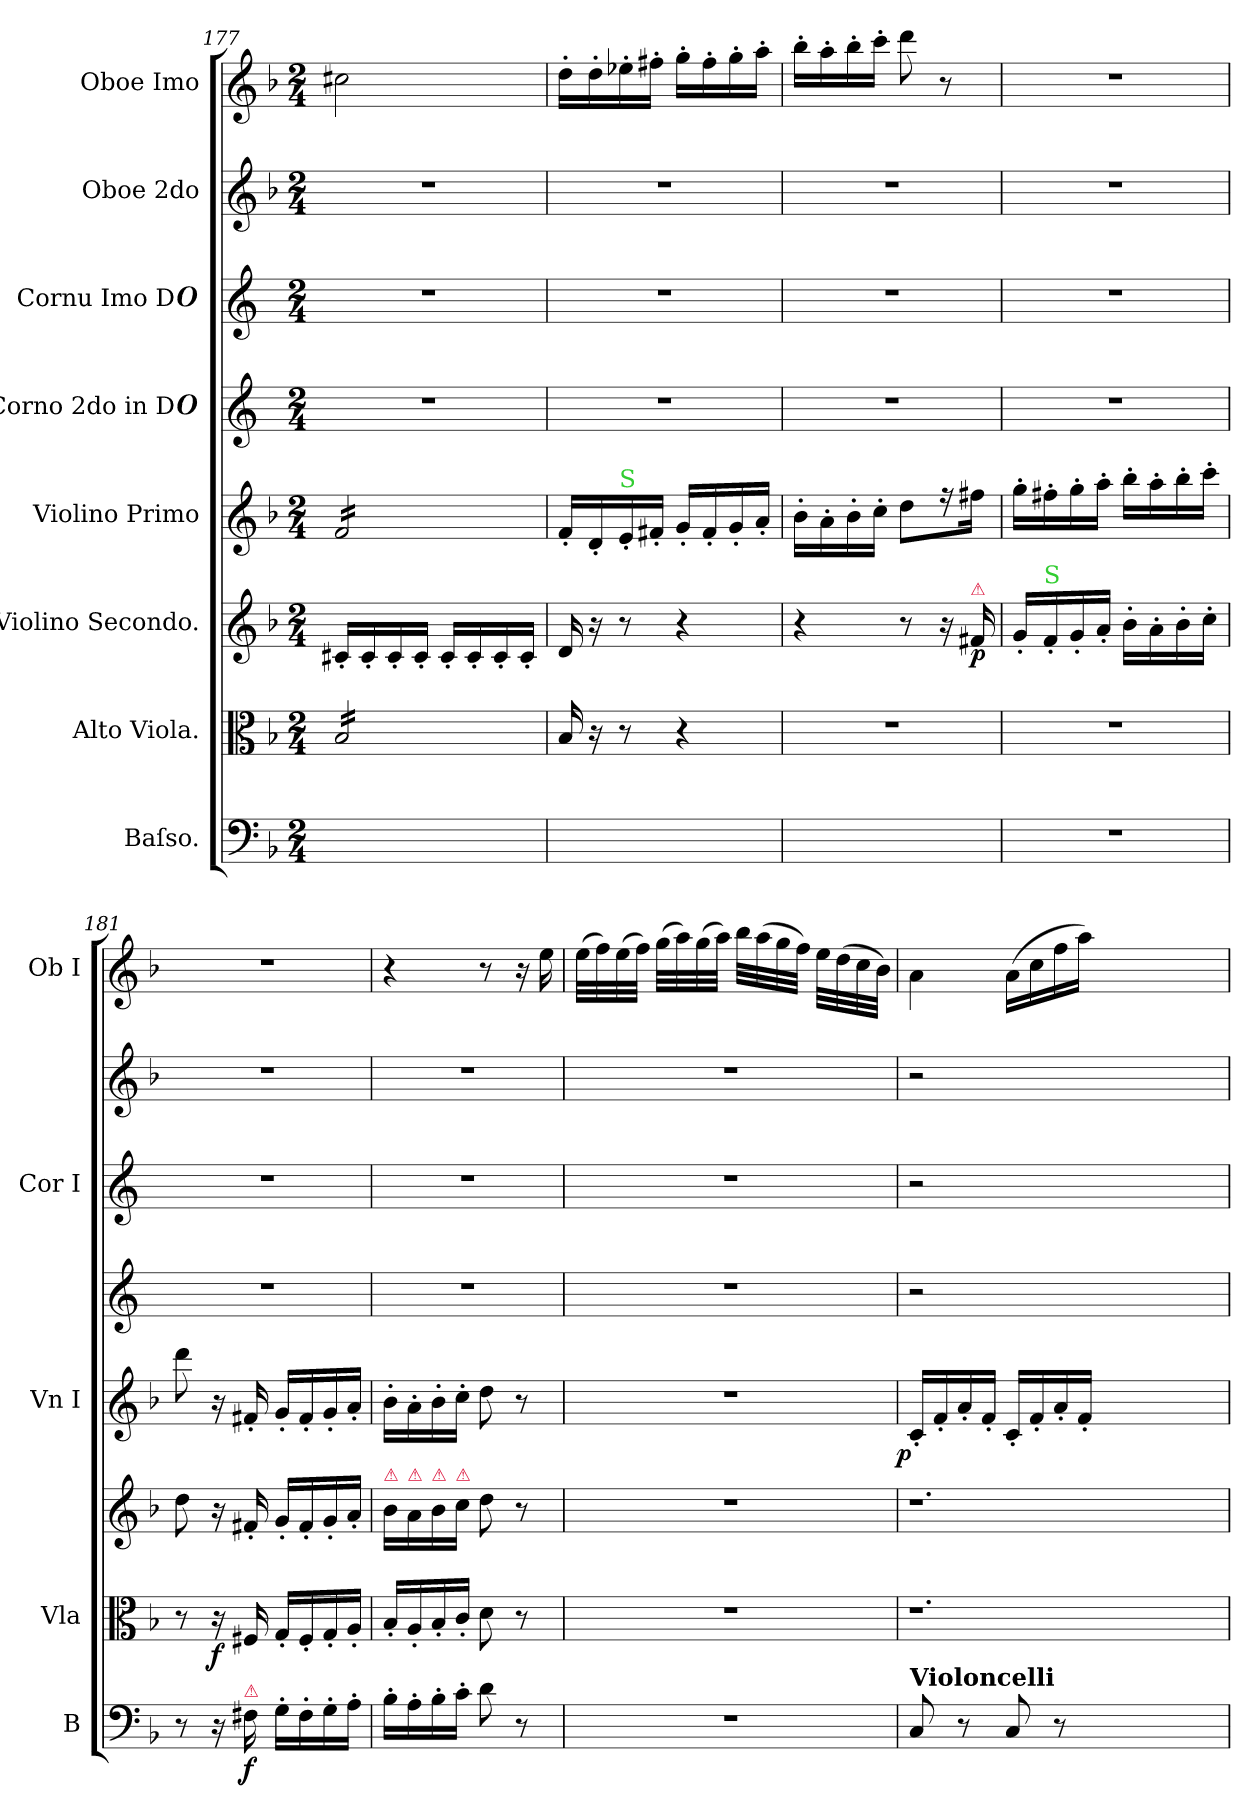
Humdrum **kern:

**kern	**dynam	**kern	**dynam	**kern	**dynam	**kern	**dynam	**kern	**kern	**kern	**kern
*part8	*part8	*part7	*part7	*part6	*part6	*part5	*part5	*part4	*part3	*part2	*part1
*staff8	*staff8	*staff7	*staff7	*staff6	*staff6	*staff5	*staff5	*staff4	*staff3	*staff2	*staff1
*I"Baſso.	*	*I"Alto Viola.	*	*I"Violino Secondo.	*	*I"Violino Primo	*	*I"Corno 2do in D#	*I"Cornu Imo D#	*I"Oboe 2do	*I"Oboe Imo
*I'B	*	*I'Vla	*	*	*	*I'Vn I	*	*	*I'Cor I	*	*I'Ob I
*clefF4	*	*clefC3	*	*clefG2	*	*clefG2	*	*clefG2	*clefG2	*clefG2	*clefG2
*	*	*	*	*	*	*	*	*ITrd-1c-2	*ITrd-1c-2	*	*
*k[b-]	*	*k[b-]	*	*k[b-]	*	*k[b-]	*	*k[f#c#]	*k[f#c#]	*k[b-]	*k[b-]
*F:	*	*F:	*	*F:	*	*F:	*	*	*	*F:	*F:
*M2/4	*	*M2/4	*	*M2/4	*	*M2/4	*	*M2/4	*M2/4	*M2/4	*M2/4
=177	=177	=177	=177	=177	=177	=177	=177	=177	=177	=177	=177
*	*	*tremolo	*	*	*	*	*	*	*	*	*
*	*	*	*	*	*	*tremolo	*	*	*	*	*
2ryy	.	16B-/LL	.	16c#X'/LL	.	16f/LL	.	2r	2r	2r	2cc#X\
.	.	16B-/	.	16c#'/	.	16f/	.	.	.	.	.
.	.	16B-/	.	16c#'/	.	16f/	.	.	.	.	.
.	.	16B-/	.	16c#'/JJ	.	16f/	.	.	.	.	.
.	.	16B-/	.	16c#'/LL	.	16f/	.	.	.	.	.
.	.	16B-/	.	16c#'/	.	16f/	.	.	.	.	.
.	.	16B-/	.	16c#'/	.	16f/	.	.	.	.	.
.	.	16B-/JJ	.	16c#'/JJ	.	16f/JJ	.	.	.	.	.
*	*	*	*	*	*	*Xtremolo	*	*	*	*	*
*	*	*Xtremolo	*	*	*	*	*	*	*	*	*
=178	=178	=178	=178	=178	=178	=178	=178	=178	=178	=178	=178
2ryy	.	16B-/	.	16d/	.	16f'/LL	.	2r	2r	2r	16dd'\LL
.	.	16r	.	16r	.	16d'/	.	.	.	.	16dd'\
!	!	!	!	!	!	!LO:TX:a:color=limegreen:t=S	!	!	!	!	!
.	.	8r	.	8r	.	16e'/	.	.	.	.	16ee-X'\
.	.	.	.	.	.	16f#X'/JJ	.	.	.	.	16ff#X'\JJ
.	.	4r	.	4r	.	16g'/LL	.	.	.	.	16gg'\LL
.	.	.	.	.	.	16f#'/	.	.	.	.	16ff#'\
.	.	.	.	.	.	16g'/	.	.	.	.	16gg'\
.	.	.	.	.	.	16a'/JJ	.	.	.	.	16aa'\JJ
=179	=179	=179	=179	=179	=179	=179	=179	=179	=179	=179	=179
2ryy	.	2r	.	4r	.	16b-'\LL	.	2r	2r	2r	16bb-'\LL
.	.	.	.	.	.	16a'\	.	.	.	.	16aa'\
.	.	.	.	.	.	16b-'\	.	.	.	.	16bb-'\
.	.	.	.	.	.	16cc'\JJ	.	.	.	.	16ccc'\JJ
.	.	.	.	8r	.	8dd\L	.	.	.	.	8ddd\
.	.	.	.	16r	.	16r	.	.	.	.	8r
!	!	!	!	!LO:TX:a:color=crimson:t=⚠	!	!	!	!	!	!	!
.	.	.	.	16f#X/	p	16ff#X\Jk	.	.	.	.	.
=180	=180	=180	=180	=180	=180	=180	=180	=180	=180	=180	=180
2r	.	2r	.	16g'/LL	.	16gg'\LL	.	2r	2r	2r	2r
!	!	!	!	!LO:TX:a:color=limegreen:t=S	!	!	!	!	!	!	!
.	.	.	.	16f'/	.	16ff#X'\	.	.	.	.	.
.	.	.	.	16g'/	.	16gg'\	.	.	.	.	.
.	.	.	.	16a'/JJ	.	16aa'\JJ	.	.	.	.	.
.	.	.	.	16b-'\LL	.	16bb-'\LL	.	.	.	.	.
.	.	.	.	16a'\	.	16aa'\	.	.	.	.	.
.	.	.	.	16b-'\	.	16bb-'\	.	.	.	.	.
.	.	.	.	16cc'\JJ	.	16ccc'\JJ	.	.	.	.	.
=181	=181	=181	=181	=181	=181	=181	=181	=181	=181	=181	=181
8r	.	8r	.	8dd\	.	8ddd\	.	2r	2r	2r	2r
16r	.	16r	f	16r	.	16r	.	.	.	.	.
!LO:TX:a:color=crimson:t=⚠	!	!	!	!	!	!	!	!	!	!	!
16F#X\	f	16F#X/	.	16f#X'/	.	16f#X'/	for	.	.	.	.
16G'\LL	.	16G'/LL	.	16g'/LL	for	16g'/LL	.	.	.	.	.
16F#'\	.	16F#'/	.	16f#'/	.	16f#'/	.	.	.	.	.
16G'\	.	16G'/	.	16g'/	.	16g'/	.	.	.	.	.
16A'\JJ	.	16A'/JJ	.	16a'/JJ	.	16a'/JJ	.	.	.	.	.
=182	=182	=182	=182	=182	=182	=182	=182	=182	=182	=182	=182
!	!	!	!	!LO:TX:a:color=crimson:t=⚠	!	!	!	!	!	!	!
16B-'\LL	.	16B-'/LL	.	16b-\LL	.	16b-'\LL	.	2r	2r	2r	4r
!	!	!	!	!LO:TX:a:color=crimson:t=⚠	!	!	!	!	!	!	!
16A'\	.	16A'/	.	16a\	.	16a'\	.	.	.	.	.
!	!	!	!	!LO:TX:a:color=crimson:t=⚠	!	!	!	!	!	!	!
16B-'\	.	16B-'/	.	16b-\	.	16b-'\	.	.	.	.	.
!	!	!	!	!LO:TX:a:color=crimson:t=⚠	!	!	!	!	!	!	!
16c'\JJ	.	16c'/JJ	.	16cc\JJ	.	16cc'\JJ	.	.	.	.	.
8d\	.	8d\	.	8dd\	.	8dd\	.	.	.	.	8r
8r	.	8r	.	8r	.	8r	.	.	.	.	16r
.	.	.	.	.	.	.	.	.	.	.	16ee\
=183	=183	=183	=183	=183	=183	=183	=183	=183	=183	=183	=183
2r	.	2r	.	2r	.	2r	.	2r	2r	2r	(32ee\LLL
.	.	.	.	.	.	.	.	.	.	.	32ff\)
.	.	.	.	.	.	.	.	.	.	.	(32ee\
.	.	.	.	.	.	.	.	.	.	.	32ff\JJJ)
.	.	.	.	.	.	.	.	.	.	.	(32gg\LLL
.	.	.	.	.	.	.	.	.	.	.	32aa\)
.	.	.	.	.	.	.	.	.	.	.	(32gg\
.	.	.	.	.	.	.	.	.	.	.	32aa\JJJ)
.	.	.	.	.	.	.	.	.	.	.	32bb-\LLL
.	.	.	.	.	.	.	.	.	.	.	(32aa\
.	.	.	.	.	.	.	.	.	.	.	32gg\
.	.	.	.	.	.	.	.	.	.	.	32ff\JJJ)
.	.	.	.	.	.	.	.	.	.	.	32ee\LLL
.	.	.	.	.	.	.	.	.	.	.	(32dd\
.	.	.	.	.	.	.	.	.	.	.	32cc\
.	.	.	.	.	.	.	.	.	.	.	32b-\JJJ)
=184	=184	=184	=184	=184	=184	=184	=184	=184	=184	=184	=184
!LO:TX:a:B:t=Violoncelli	!	!	!	!	!	!	!	!	!	!	!
!	!	!	!	!	!	!	!LO:DY:rj	!	!	!	!
8C/	po.	1.r	.	1.r	.	16c'/LL	p	2r	2r	2r	4a\
.	.	.	.	.	.	16f'/	.	.	.	.	.
8r	.	.	.	.	.	16a'/	.	.	.	.	.
.	.	.	.	.	.	16f'/JJ	.	.	.	.	.
8C/	.	.	.	.	.	16c'/LL	.	.	.	.	(16a\LL
.	.	.	.	.	.	16f'/	.	.	.	.	16cc\
8r	.	.	.	.	.	16a'/	.	.	.	.	16ff\
.	.	.	.	.	.	16f'/JJ	.	.	.	.	16aa\JJ)
1ryy	.	.	.	.	.	1ryy	.	1ryy	1ryy	1ryy	1ryy
=	=	=	=	=	=	=	=	=	=	=	=
*-	*-	*-	*-	*-	*-	*-	*-	*-	*-	*-	*-
